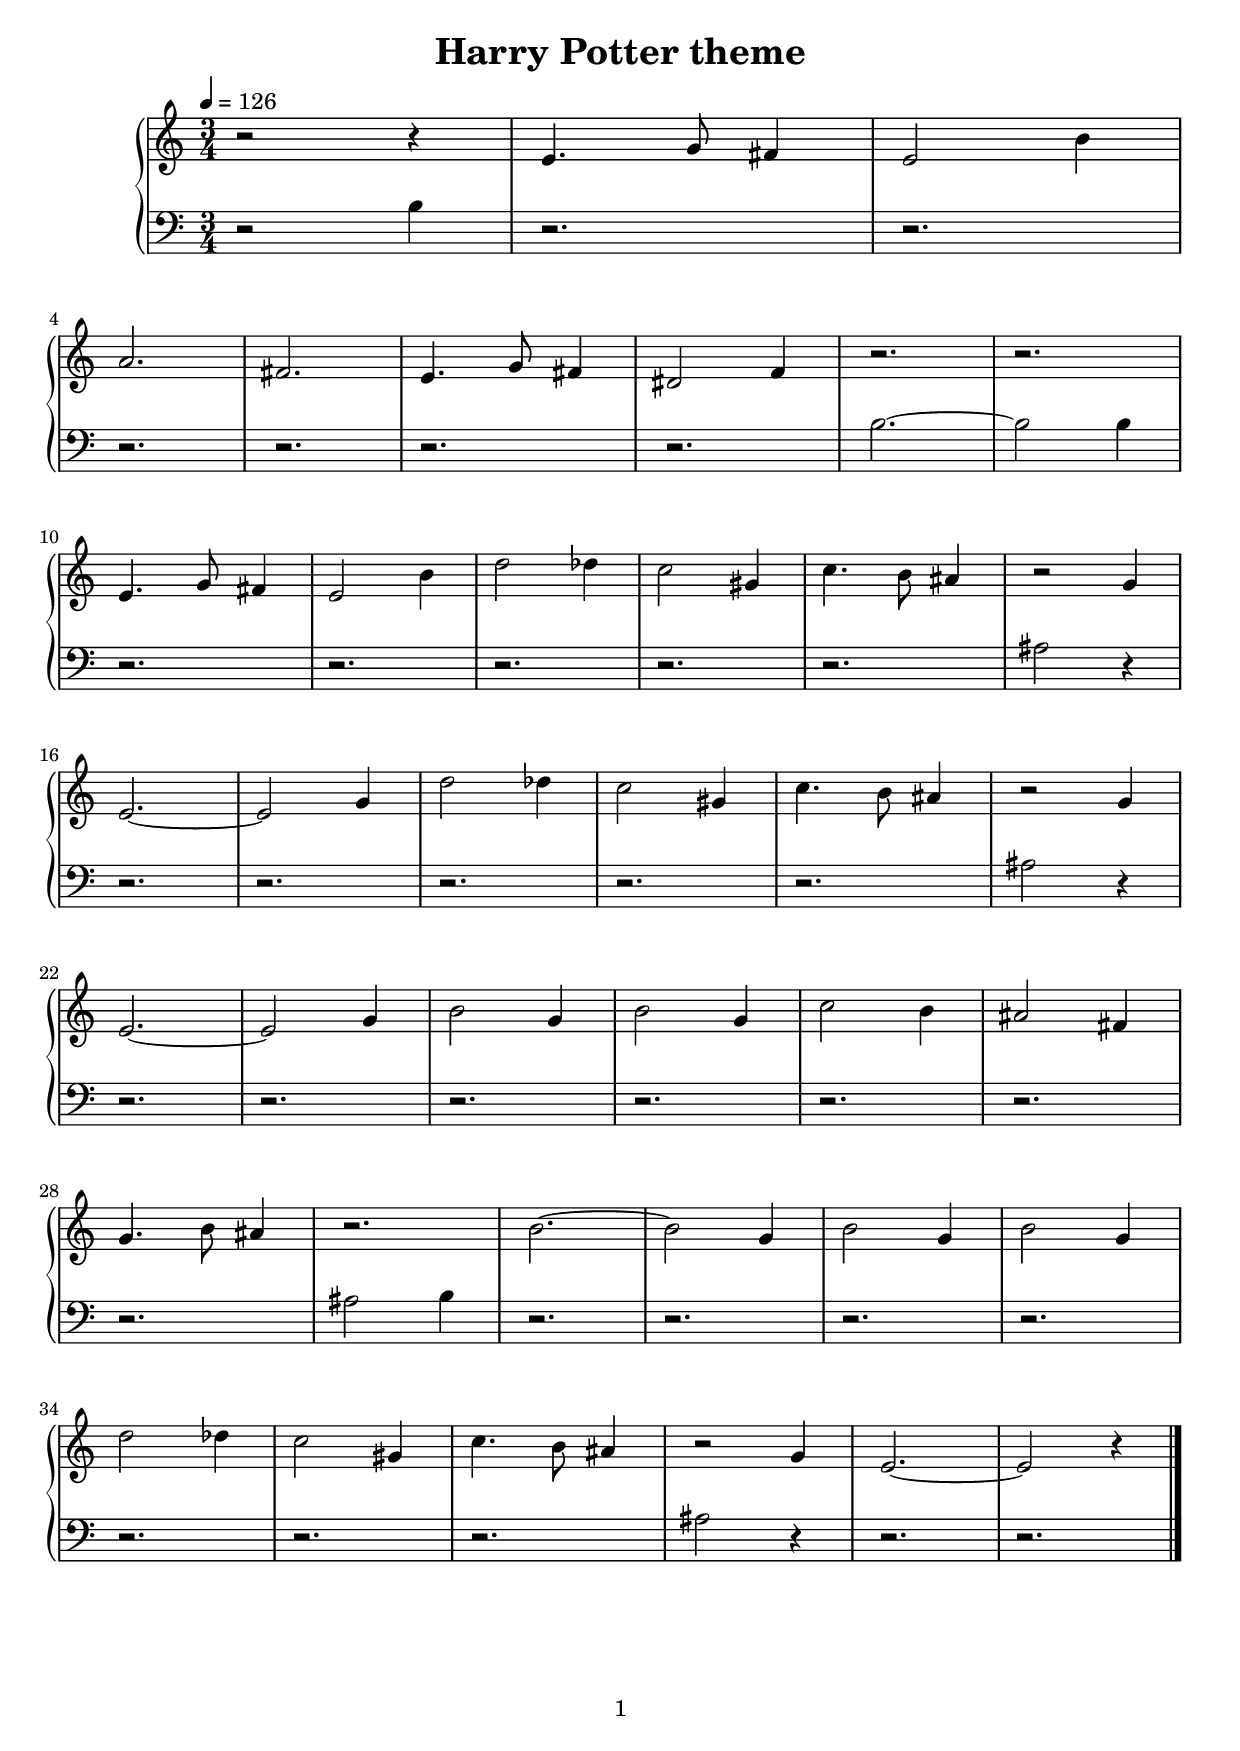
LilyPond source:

\header {
		    title = "Harry Potter theme"
			 composer = ""
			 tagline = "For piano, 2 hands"
% for full lesson, go to
% https://www.youtube.com/watch?v=JEaHzypC3-o
}


  \paper {
    print-page-number = ##t
    print-first-page-number = ##t
    oddHeaderMarkup = \markup \null
    evenHeaderMarkup = \markup \null
    oddFooterMarkup = \markup {
      \fill-line {
        \on-the-fly \print-page-number-check-first
        \fromproperty #'page:page-number-string
      }
    }
    evenFooterMarkup = \oddFooterMarkup
  }

rhMusic = {
		  \tempo 4 = 126
		  \key c \major
		  \time 3/4
		  r2 r4|
		  e'4. g'8 fis'4 |
		  e'2 b'4 | \break
		  a'2. |
%
		  fis'2. |
		  e'4. g'8 fis'4 |
		  dis'2 f'4 |
		  r2. |
%
		  r2. | \break
		  e'4. g'8 fis'4 |
		  e'2 b'4 |
		  d''2 des''4 | 
%
		  c''2 gis'4 |
		  c''4. b'8 ais'4 |
		  r2 g'4 | \break
		  e'2.~ |
%
		  e'2 g'4 |
		  d''2 des''4 | 
		  c''2 gis'4 |
		  c''4. b'8 ais'4 |
%
		  r2 g'4 | \break
		  e'2.~ |
		  e'2 g'4 |
		  b'2 g'4 |
%
		  b'2 g'4 |
		  c''2 b'4 | 
		  ais'2 fis'4 | \break
		  g'4. b'8 ais'4 |
%
		  r2. |
		  b'2.~ |
		  b'2 g'4 |
		  b'2 g'4 | 
%
		  b'2 g'4 | \break
		  d''2 des''4 |
		  c''2 gis'4 |
		  c''4. b'8 ais'4 |
%
		  r2 g'4 |
		  e'2.~ |
		  e'2 r4 \bar "|."

}

lhMusic = {
		  \key c \major
		  \clef "bass"
		  r2 b4 |
		  r2. |
		  r2. |
		  r2. |
%
		  r2. |
		  r2. |
		  r2. |
		  b2.~ |
%
		  b2 b4 |
		  r2. |
		  r2. |
		  r2. |
%
		  r2. |
		  r2. |
		  ais2 r4 |
		  r2. |
%
		  r2. |
		  r2. |
		  r2. |
		  r2. |
%
		  ais2 r4 |
		  r2. |
		  r2. |
		  r2. |
%
		  r2. |
		  r2. |
		  r2. |
		  r2. |
%
		  ais2 b4 |
		  r2. |
		  r2. |
		  r2. |
%
		  r2. |
		  r2. |
		  r2. |
		  r2. |
%
	     ais2 r4 |
		  r2. |
		  r2. |



}

\score {
  \new PianoStaff <<
    \new Staff = "RH"  <<
      \rhMusic
    >>
    \new Staff = "LH" <<
      \lhMusic
    >>
  >>
  \midi{ \tempo 4 = 114}
  \layout{}
}

